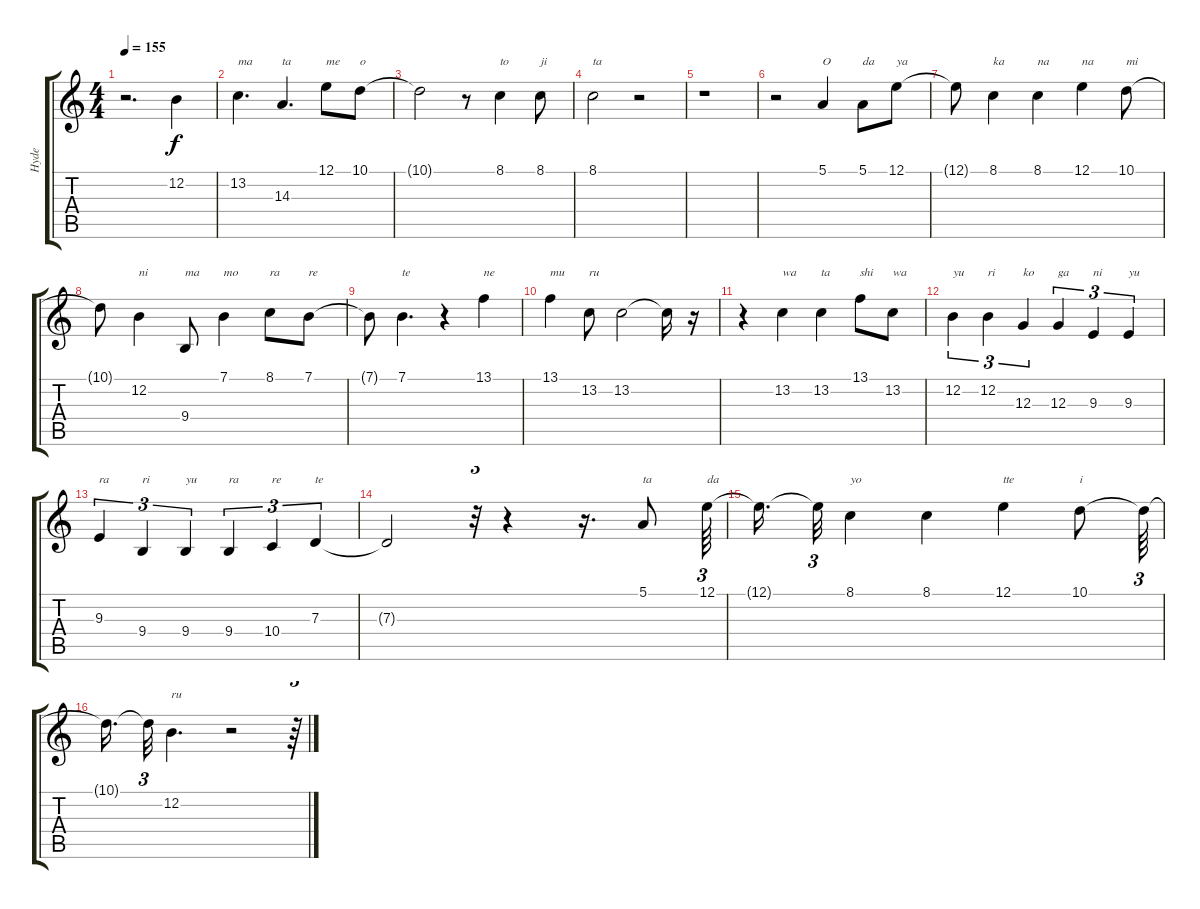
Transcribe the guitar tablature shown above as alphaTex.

\track ("Hyde" "Hyde") {instrument flute}
\staff {score tabs}
\tuning (E4 B3 G3 D3 A2 E2) {hide}
\ts (4 4)
\tempo 155
\clef g2
\ks c
r.2{d dy f} 12.2.4 |
13.2.4{d txt "ma"} 14.3.4{d txt "ta"} 12.1.8{txt "me"} 10.1.8{txt "o"} |
10.1{t}.2 r.8 8.1.4{txt "to"} 8.1.8{txt "ji"} |
8.1.2{txt "ta"} r.2 |
r.1 |
r.2 5.1.4{txt "O"} 5.1.8{txt "da"} 12.1.8{txt "ya"} |
12.1{t}.8 8.1.4{txt "ka"} 8.1.4{txt "na"} 12.1.4{txt "na"} 10.1.8{txt "mi"} |
10.1{t}.8 12.2.4{txt "ni"} 9.4.8{txt "ma"} 7.1.4{txt "mo"} 8.1.8{txt "ra"} 7.1.8{txt "re"} |
7.1{t}.8 7.1.4{d txt "te"} r.4 13.1.4{txt "ne"} |
13.1.4{txt "mu"} 13.2.8{txt "ru"} 13.2.2 13.2{t}.16 r.16 |
r.4 13.2.4{txt "wa"} 13.2.4{txt "ta"} 13.1.8{txt "shi"} 13.2.8{txt "wa"} |
12.2.4{tu (3 2) txt "yu"} 12.2.4{tu (3 2) txt "ri"} 12.3.4{tu (3 2) txt "ko"} 12.3.4{tu (3 2) txt "ga"} 9.3.4{tu (3 2) txt "ni"} 9.3.4{tu (3 2) txt "yu"} |
9.3.4{tu (3 2) txt "ra"} 9.4.4{tu (3 2) txt "ri"} 9.4.4{tu (3 2) txt "yu"} 9.4.4{tu (3 2) txt "ra"} 10.4.4{tu (3 2) txt "re"} 7.3.4{tu (3 2) txt "te"} |
7.3{t}.2 r.32{tu (3 2)} r.4 r.16{d} 5.1.8{txt "ta"} 12.1.64{tu (3 2) txt "da"} |
12.1{t}.16{d} 12.1{t}.32{tu (3 2)} 8.1.4{txt "yo"} 8.1.4 12.1.4{txt "tte"} 10.1.8{txt "i"} 10.1{t}.64{tu (3 2)} |
10.1{t}.16{d} 10.1{t}.32{tu (3 2)} 12.2.4{d txt "ru"} r.2 r.64{tu (3 2)}
